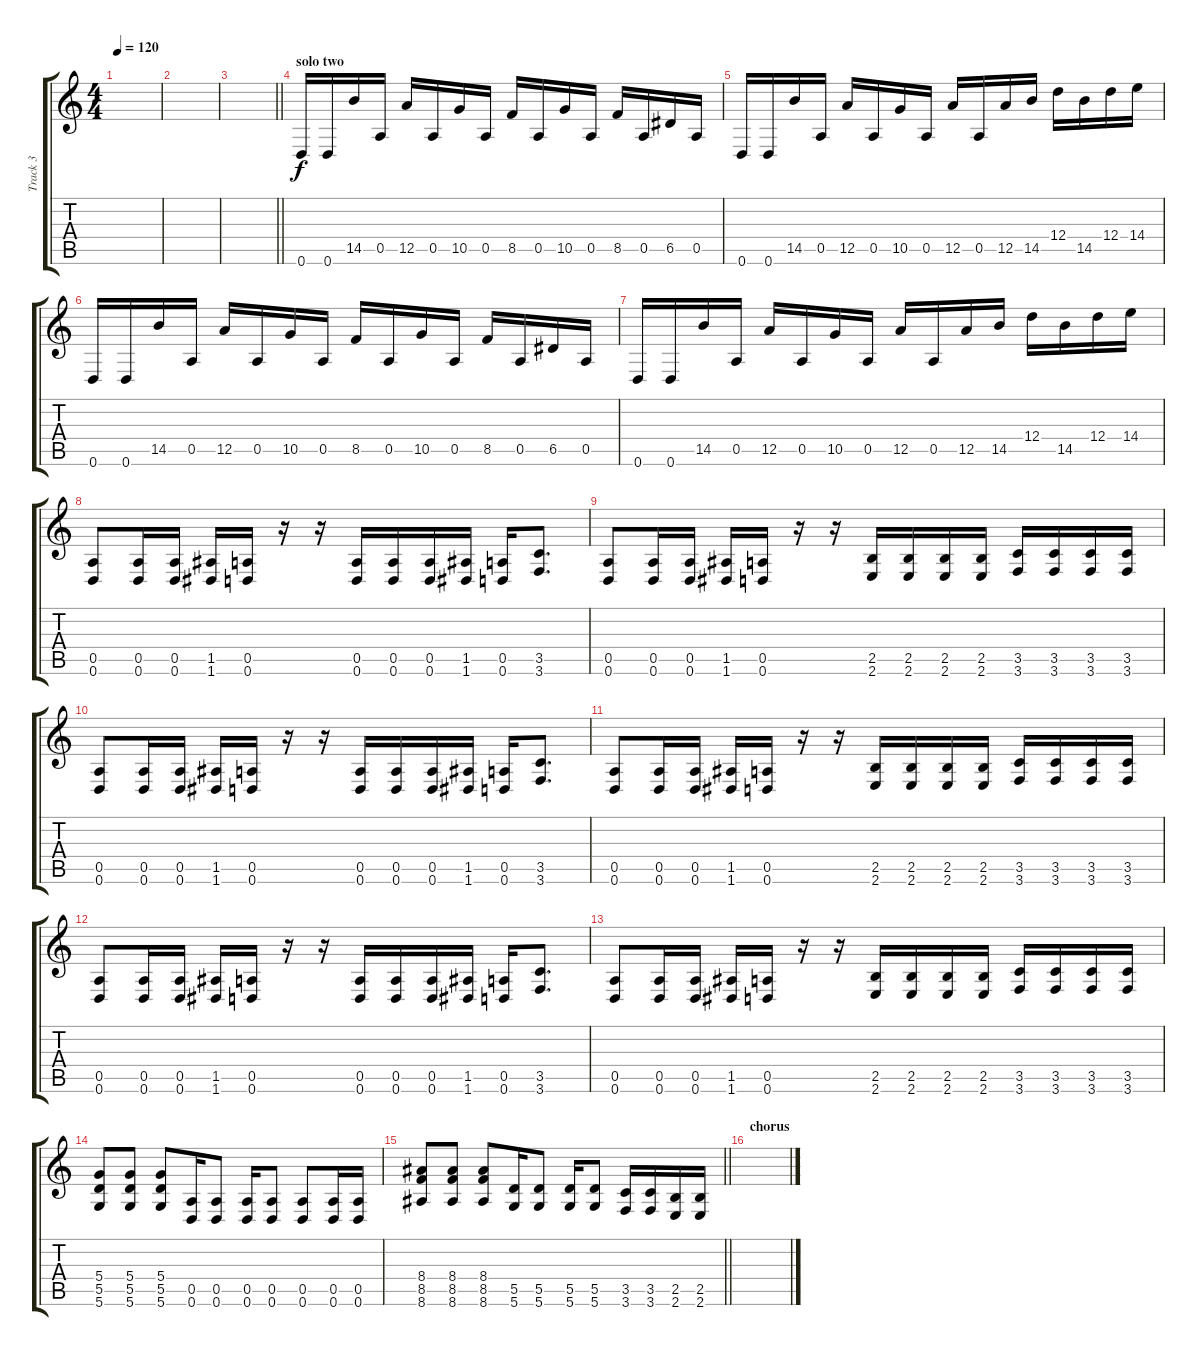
\track ("Track 3" "Track 3") {instrument distortionguitar}
\staff {score tabs}
\tuning (E4 B3 G3 D3 A2 D2) {hide}
\ts (4 4)
\tempo 120
\clef g2
\ks c
|
|
\barLineRight lightlight
|
\section ("" "solo two")
0.6.16 0.6.16 14.5.16 0.5.16 12.5.16 0.5.16 10.5.16 0.5.16 8.5.16 0.5.16 10.5.16 0.5.16 8.5.16 0.5.16 6.5.16 0.5.16 |
0.6.16 0.6.16 14.5.16 0.5.16 12.5.16 0.5.16 10.5.16 0.5.16 12.5.16 0.5.16 12.5.16 14.5.16 12.4.16 14.5.16 12.4.16 14.4.16 |
0.6.16 0.6.16 14.5.16 0.5.16 12.5.16 0.5.16 10.5.16 0.5.16 8.5.16 0.5.16 10.5.16 0.5.16 8.5.16 0.5.16 6.5.16 0.5.16 |
0.6.16 0.6.16 14.5.16 0.5.16 12.5.16 0.5.16 10.5.16 0.5.16 12.5.16 0.5.16 12.5.16 14.5.16 12.4.16 14.5.16 12.4.16 14.4.16 |
(0.5 0.6).8 (0.5 0.6).16 (0.5 0.6).16 (1.5 1.6).16 (0.5 0.6).16 r.16 r.16 (0.5 0.6).16 (0.5 0.6).16 (0.5 0.6).16 (1.5 1.6).16 (0.5 0.6).16 (3.5 3.6).8{d} |
(0.5 0.6).8 (0.5 0.6).16 (0.5 0.6).16 (1.5 1.6).16 (0.5 0.6).16 r.16 r.16 (2.5 2.6).16 (2.5 2.6).16 (2.5 2.6).16 (2.5 2.6).16 (3.5 3.6).16 (3.5 3.6).16 (3.5 3.6).16 (3.5 3.6).16 |
(0.5 0.6).8 (0.5 0.6).16 (0.5 0.6).16 (1.5 1.6).16 (0.5 0.6).16 r.16 r.16 (0.5 0.6).16 (0.5 0.6).16 (0.5 0.6).16 (1.5 1.6).16 (0.5 0.6).16 (3.5 3.6).8{d} |
(0.5 0.6).8 (0.5 0.6).16 (0.5 0.6).16 (1.5 1.6).16 (0.5 0.6).16 r.16 r.16 (2.5 2.6).16 (2.5 2.6).16 (2.5 2.6).16 (2.5 2.6).16 (3.5 3.6).16 (3.5 3.6).16 (3.5 3.6).16 (3.5 3.6).16 |
(0.5 0.6).8 (0.5 0.6).16 (0.5 0.6).16 (1.5 1.6).16 (0.5 0.6).16 r.16 r.16 (0.5 0.6).16 (0.5 0.6).16 (0.5 0.6).16 (1.5 1.6).16 (0.5 0.6).16 (3.5 3.6).8{d} |
(0.5 0.6).8 (0.5 0.6).16 (0.5 0.6).16 (1.5 1.6).16 (0.5 0.6).16 r.16 r.16 (2.5 2.6).16 (2.5 2.6).16 (2.5 2.6).16 (2.5 2.6).16 (3.5 3.6).16 (3.5 3.6).16 (3.5 3.6).16 (3.5 3.6).16 |
(5.4 5.5 5.6).8 (5.4 5.5 5.6).8 (5.4 5.5 5.6).8 (0.5 0.6).16 (0.5 0.6).8 (0.5 0.6).16 (0.5 0.6).8 (0.5 0.6).8 (0.5 0.6).16 (0.5 0.6).16 |
\barLineRight lightlight
(8.4 8.5 8.6).8 (8.4 8.5 8.6).8 (8.4 8.5 8.6).8 (5.5 5.6).16 (5.5 5.6).8 (5.5 5.6).16 (5.5 5.6).8 (3.5 3.6).16 (3.5 3.6).16 (2.5 2.6).16 (2.5 2.6).16 |
\section ("" "chorus")
